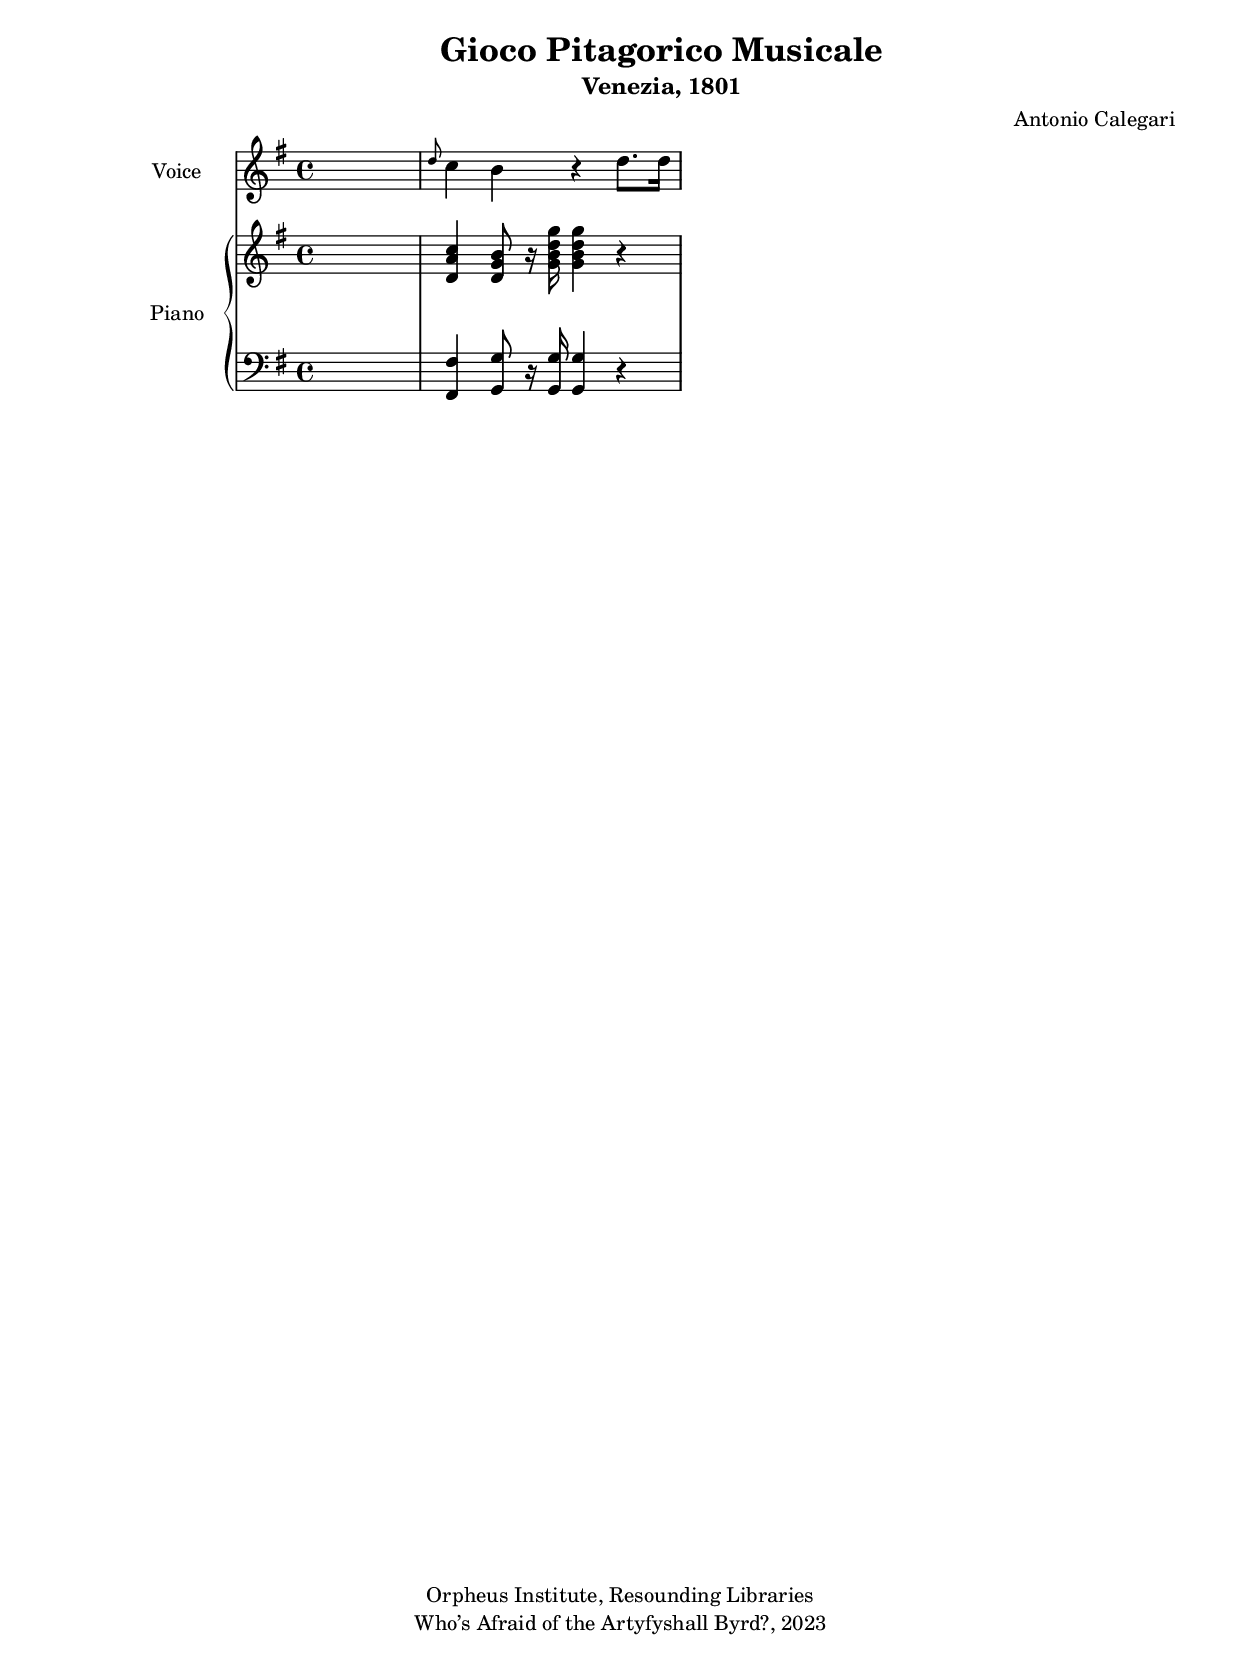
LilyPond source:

\include "paper_settings.ly"

\score{
 << 
    %Voice part
    \context Staff = "voice" \with { instrumentName = "Voice" }
    
    <<
    \set Staff.midiInstrument =#"voice oohs" {

   \key g \major \clef treble
    s1
    \relative c''{ 
     \grace{d8} c4 b r4 d8. d16  
    }

    
    }  
    
    >>  
    
    %Piano part
    \context PianoStaff \with { instrumentName = "Piano"}
    <<
       \context Staff = "rh" {
         \key g \major \clef treble
         s1
         \relative c'{
          <d a' c>4 <d g b>8 r16 <g b d g>16 <g b d g>4 r4
         }

         
        }
        
        \context Staff = "lh" {
        \key g \major \clef bass
        s1
        \relative c {
          <fs, fs'>4 <g g'>8 r16 <g g'>16 <g g'>4 r4
          }

          
        }
        
    >>
    

  
 >> 
\include "layout_settings.ly"
 
}
    